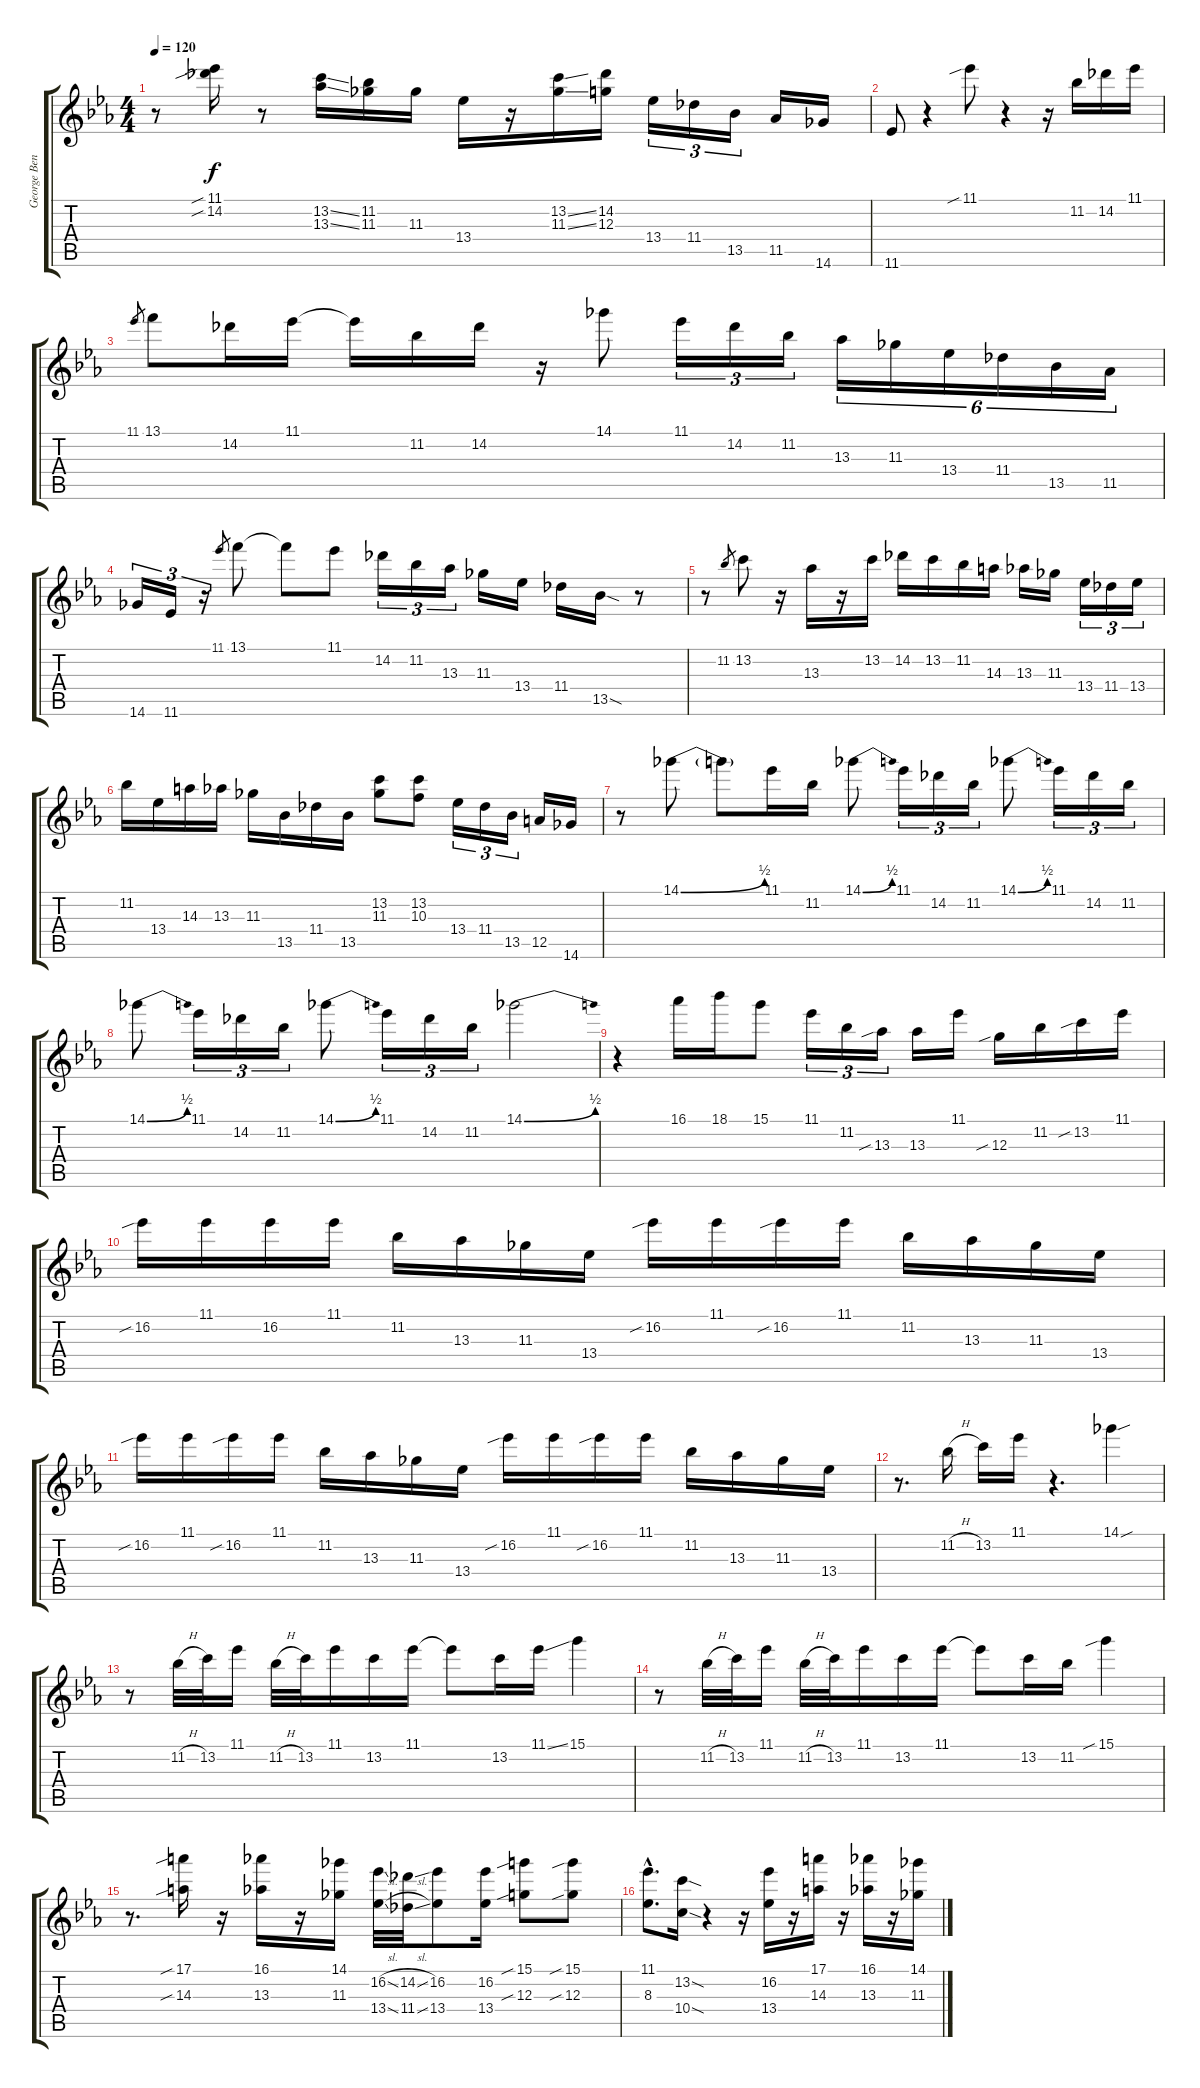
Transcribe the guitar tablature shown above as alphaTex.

\track ("George Benson" "George Ben") {instrument electricguitarjazz}
\staff {score tabs}
\tuning (E4 B3 G3 D3 A2 E2) {hide}
\ts (4 4)
\tempo 120
\clef g2
\ks eb
r.8{dy f} (11.1{sib} 14.2{sib}).16 r.8 (13.2{ss} 13.3{ss}).16 (11.2 11.3).16 11.3.16 13.4.16 r.16 (13.2{ss} 11.3{ss}).16 (14.2 12.3).16 13.4.16{tu (3 2)} 11.4.16{tu (3 2)} 13.5.16{tu (3 2)} 11.5.16 14.6.16 |
11.6.8 r.4 11.1{sib}.8 r.4 r.16 11.2.16 14.2.16 11.1.16 |
11.1.8{gr} 13.1.8 14.2.16 11.1.16 11.1{t}.16 11.2.16 14.2.16 r.16 14.1.8 11.1.16{tu (3 2)} 14.2.16{tu (3 2)} 11.2.16{tu (3 2)} 13.3.16{tu (6 4)} 11.3.16{tu (6 4)} 13.4.16{tu (6 4)} 11.4.16{tu (6 4)} 13.5.16{tu (6 4)} 11.5.16{tu (6 4)} |
14.6.16{tu (3 2)} 11.6.16{tu (3 2)} r.16{tu (3 2)} 11.1.8{gr} 13.1.8 13.1{t}.8 11.1.8 14.2.16{tu (3 2)} 11.2.16{tu (3 2)} 13.3.16{tu (3 2)} 11.3.16 13.4.16 11.4.16 13.5{sod}.16 r.8 |
r.8 11.2.8{gr} 13.2.8 r.16 13.3.16 r.16 13.2.16 14.2.16 13.2.16 11.2.16 14.3.16 13.3.16 11.3.16 13.4.16{tu (3 2)} 11.4.16{tu (3 2)} 13.4.16{tu (3 2)} |
11.2.16 13.4.16 14.3.16 13.3.16 11.3.16 13.5.16 11.4.16 13.5.16 (13.2 11.3).8 (13.2 10.3).8 13.4.16{tu (3 2)} 11.4.16{tu (3 2)} 13.5.16{tu (3 2)} 12.5.16 14.6.16 |
r.8 14.1{be (bend 0 0 60 2)}.8 14.1{t}.8 11.1.16 11.2.16 14.1{be (bend 0 0 60 2)}.8 11.1.16{tu (3 2)} 14.2.16{tu (3 2)} 11.2.16{tu (3 2)} 14.1{be (bend 0 0 60 2)}.8 11.1.16{tu (3 2)} 14.2.16{tu (3 2)} 11.2.16{tu (3 2)} |
14.1{be (bend 0 0 60 2)}.8 11.1.16{tu (3 2)} 14.2.16{tu (3 2)} 11.2.16{tu (3 2)} 14.1{be (bend 0 0 60 2)}.8 11.1.16{tu (3 2)} 14.2.16{tu (3 2)} 11.2.16{tu (3 2)} 14.1{be (bend 0 0 60 2)}.2 |
r.4 16.1.16 18.1.16 15.1.8 11.1.16{tu (3 2)} 11.2.16{tu (3 2)} 13.3{sib}.16{tu (3 2)} 13.3.16 11.1.16 12.3{sib}.16 11.2.16 13.2{sib}.16 11.1.16 |
16.2{sib}.16 11.1.16 16.2.16 11.1.16 11.2.16 13.3.16 11.3.16 13.4.16 16.2{sib}.16 11.1.16 16.2{sib}.16 11.1.16 11.2.16 13.3.16 11.3.16 13.4.16 |
16.2{sib}.16 11.1.16 16.2{sib}.16 11.1.16 11.2.16 13.3.16 11.3.16 13.4.16 16.2{sib}.16 11.1.16 16.2{sib}.16 11.1.16 11.2.16 13.3.16 11.3.16 13.4.16 |
r.8{d} 11.2{h}.16 13.2.16 11.1.16 r.4{d} 14.1{sou}.4 |
r.8 11.2{h}.32 13.2.32 11.1.16 11.2{h}.32 13.2.32 11.1.16 13.2.16 11.1.16 11.1{t}.8 13.2.16 11.1{ss}.16 15.1.4 |
r.8 11.2{h}.32 13.2.32 11.1.16 11.2{h}.32 13.2.32 11.1.16 13.2.16 11.1.16 11.1{t}.8 13.2.16 11.2.16 15.1{sib}.4 |
r.8{d} (17.1{sib} 14.3{sib}).16 r.16 (16.1 13.3).16 r.16 (14.1 11.3).16 (16.2{sl} 13.4{sl}).32 (14.2{sl} 11.4{sl}).32 (16.2 13.4).8 (16.2 13.4).16 (15.1{sib} 12.3{sib}).8 (15.1{sib} 12.3{sib}).8 |
(11.1{hac} 8.3{hac}).8{d} (13.2{sod} 10.4{sod}).16 r.4 r.16 (16.2 13.4).16 r.16 (17.1 14.3).16 r.16 (16.1 13.3).16 r.16 (14.1 11.3).16
